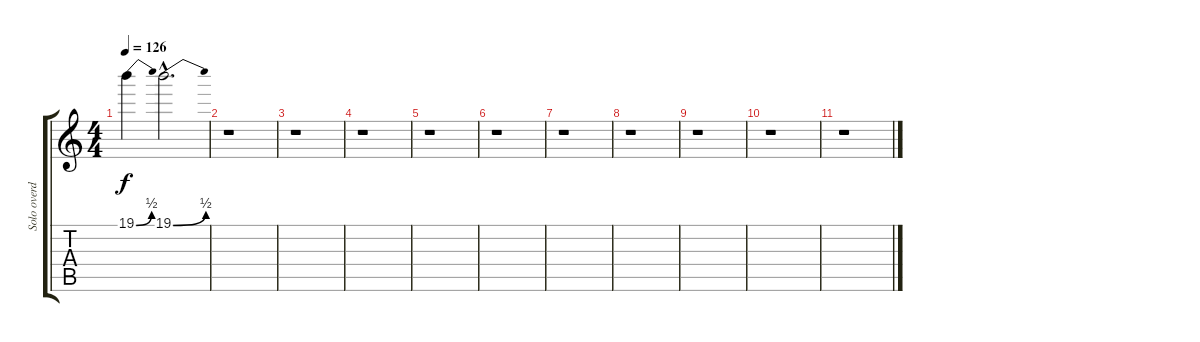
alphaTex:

\track ("Solo overdubs" "Solo overd") {instrument distortionguitar}
\staff {score tabs}
\tuning (E4 B3 G3 D3 A2 E2) {hide}
\ts (4 4)
\tempo 126
\clef g2
\ks c
19.1{be (bend 0 0 60 2)}.4{dy f} 19.1{be (bend 0 0 60 2) hac}.2{d} |
r.1 |
r.1 |
r.1 |
r.1 |
r.1 |
r.1 |
r.1 |
r.1 |
r.1 |
r.1
